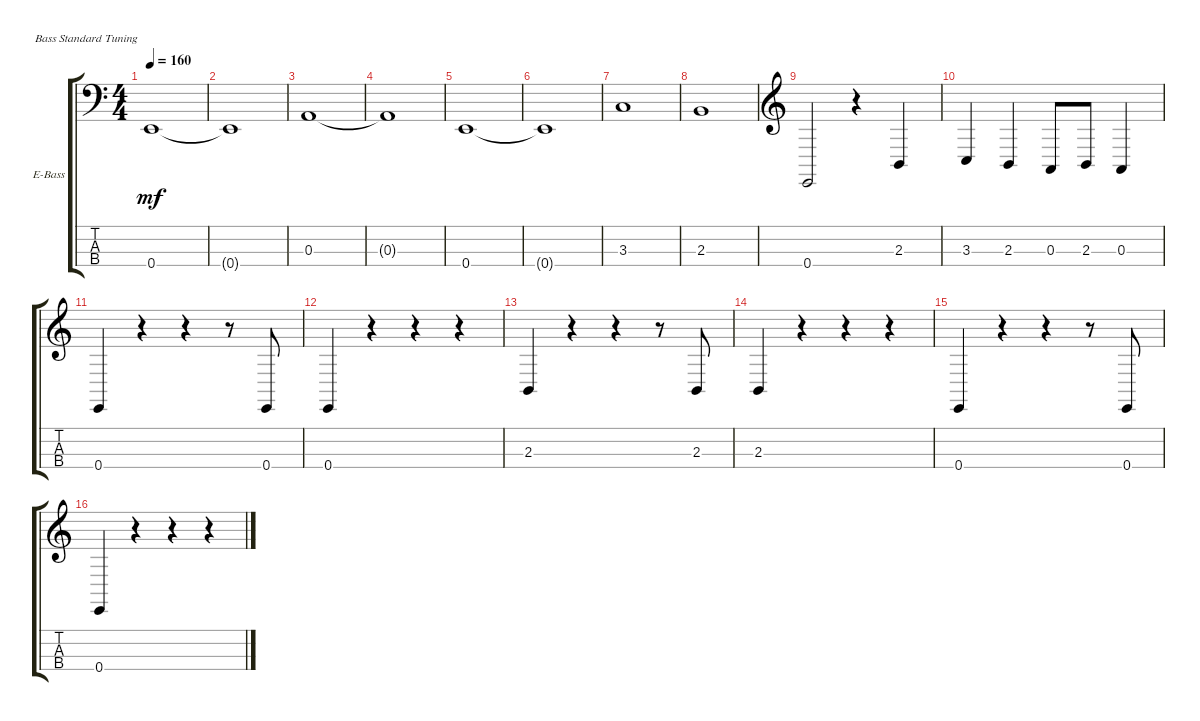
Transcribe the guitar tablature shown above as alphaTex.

\defaultSystemsLayout 4
\bracketExtendMode groupsimilarinstruments
\firstSystemTrackNameOrientation horizontal
\otherSystemsTrackNameOrientation horizontal
\track ("Electric Bass" "E-Bass") {instrument electricbassfinger}
\staff {score tabs}
\tuning (G2 D2 A1 E1)
\ts (4 4)
\tempo 160
\clef f4
\ks c
0.4.1{dy mf} |
0.4{t}.1 |
0.3.1 |
0.3{t}.1 |
0.4.1 |
0.4{t}.1 |
3.3.1 |
2.3.1 |
\clef g2
0.4.2 r.4 2.3.4 |
3.3.4 2.3.4 0.3.8 2.3.8 0.3.4 |
0.4.4 r.4 r.4 r.8 0.4.8 |
0.4.4 r.4 r.4 r.4 |
2.3.4 r.4 r.4 r.8 2.3.8 |
2.3.4 r.4 r.4 r.4 |
0.4.4 r.4 r.4 r.8 0.4.8 |
0.4.4 r.4 r.4 r.4
